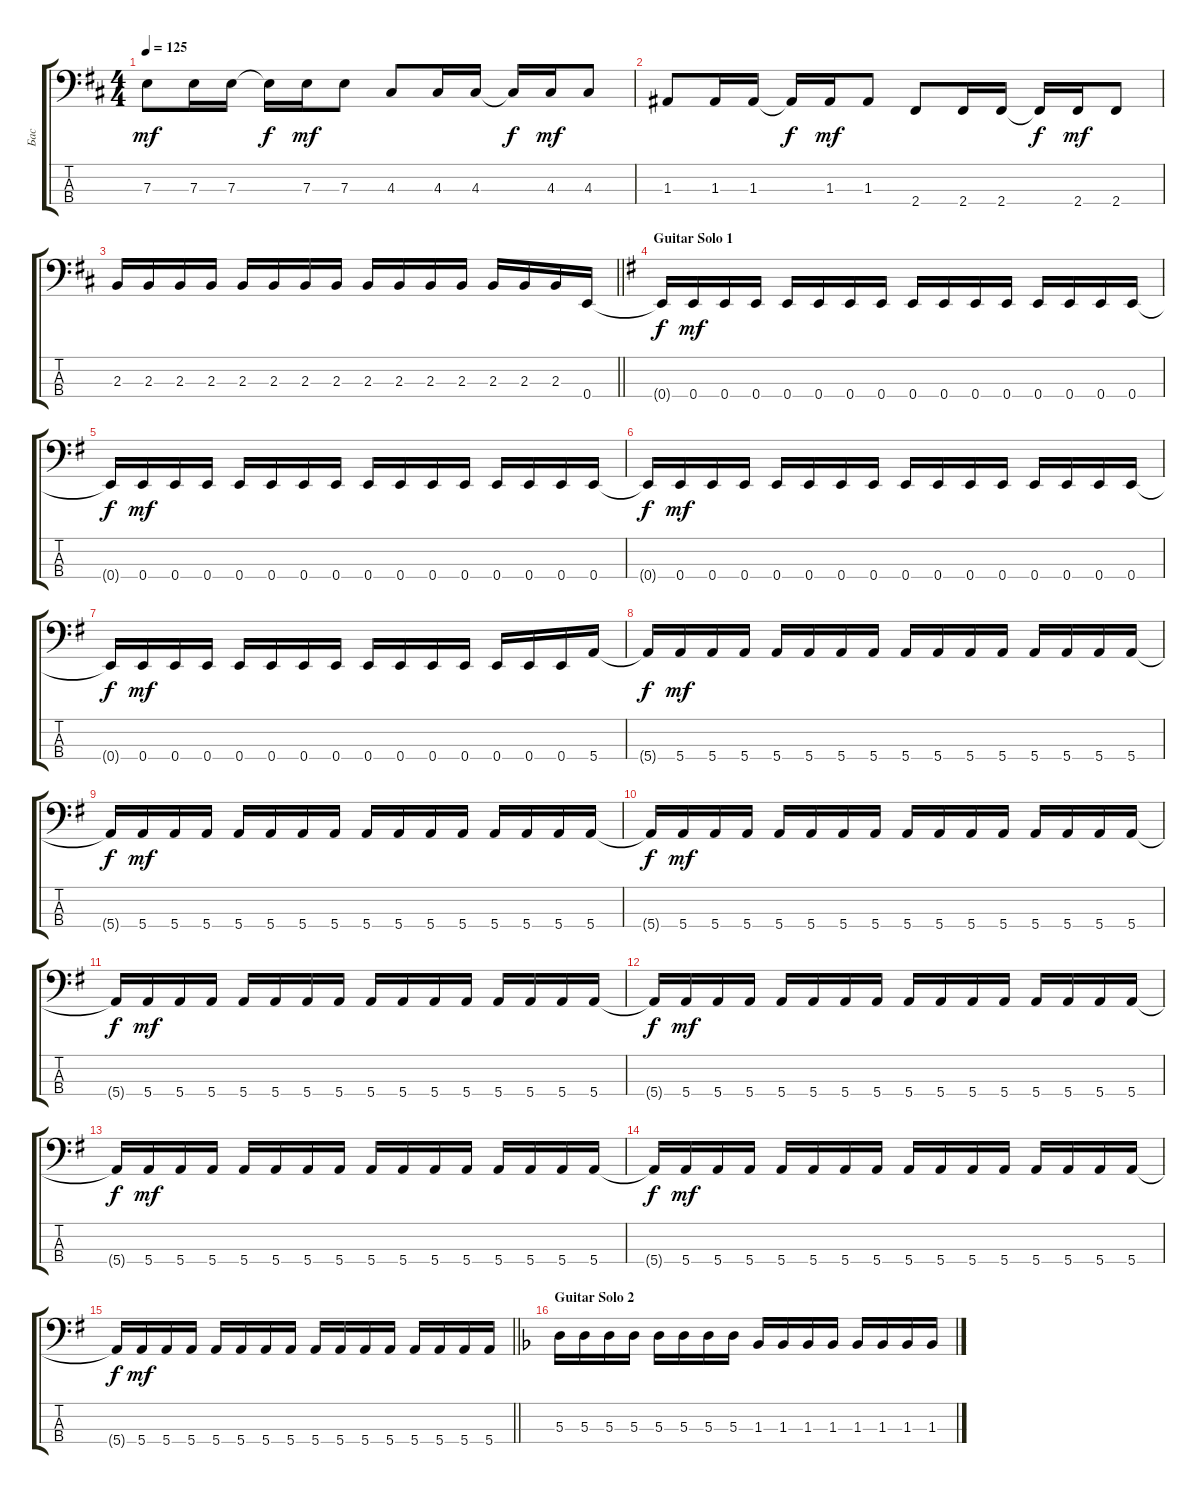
\track ("Бас" "Бас") {instrument electricbassfinger}
\staff {score tabs}
\tuning (G2 D2 A1 E1) {hide}
\ts (4 4)
\tempo 125
\clef f4
\ks bminor
7.3.8{dy mf} 7.3.16 7.3.16 7.3{t}.16{dy f} 7.3.16{dy mf} 7.3.8 4.3.8 4.3.16 4.3.16 4.3{t}.16{dy f} 4.3.16{dy mf} 4.3.8 |
1.3.8 1.3.16 1.3.16 1.3{t}.16{dy f} 1.3.16{dy mf} 1.3.8 2.4.8 2.4.16 2.4.16 2.4{t}.16{dy f} 2.4.16{dy mf} 2.4.8 |
\barLineRight lightlight
2.3.16 2.3.16 2.3.16 2.3.16 2.3.16 2.3.16 2.3.16 2.3.16 2.3.16 2.3.16 2.3.16 2.3.16 2.3.16 2.3.16 2.3.16 0.4.16 |
\section ("" "Guitar Solo 1")
\ks eminor
0.4{t}.16{dy f} 0.4.16{dy mf} 0.4.16 0.4.16 0.4.16 0.4.16 0.4.16 0.4.16 0.4.16 0.4.16 0.4.16 0.4.16 0.4.16 0.4.16 0.4.16 0.4.16 |
0.4{t}.16{dy f} 0.4.16{dy mf} 0.4.16 0.4.16 0.4.16 0.4.16 0.4.16 0.4.16 0.4.16 0.4.16 0.4.16 0.4.16 0.4.16 0.4.16 0.4.16 0.4.16 |
0.4{t}.16{dy f} 0.4.16{dy mf} 0.4.16 0.4.16 0.4.16 0.4.16 0.4.16 0.4.16 0.4.16 0.4.16 0.4.16 0.4.16 0.4.16 0.4.16 0.4.16 0.4.16 |
0.4{t}.16{dy f} 0.4.16{dy mf} 0.4.16 0.4.16 0.4.16 0.4.16 0.4.16 0.4.16 0.4.16 0.4.16 0.4.16 0.4.16 0.4.16 0.4.16 0.4.16 5.4.16 |
5.4{t}.16{dy f} 5.4.16{dy mf} 5.4.16 5.4.16 5.4.16 5.4.16 5.4.16 5.4.16 5.4.16 5.4.16 5.4.16 5.4.16 5.4.16 5.4.16 5.4.16 5.4.16 |
5.4{t}.16{dy f} 5.4.16{dy mf} 5.4.16 5.4.16 5.4.16 5.4.16 5.4.16 5.4.16 5.4.16 5.4.16 5.4.16 5.4.16 5.4.16 5.4.16 5.4.16 5.4.16 |
5.4{t}.16{dy f} 5.4.16{dy mf} 5.4.16 5.4.16 5.4.16 5.4.16 5.4.16 5.4.16 5.4.16 5.4.16 5.4.16 5.4.16 5.4.16 5.4.16 5.4.16 5.4.16 |
5.4{t}.16{dy f} 5.4.16{dy mf} 5.4.16 5.4.16 5.4.16 5.4.16 5.4.16 5.4.16 5.4.16 5.4.16 5.4.16 5.4.16 5.4.16 5.4.16 5.4.16 5.4.16 |
5.4{t}.16{dy f} 5.4.16{dy mf} 5.4.16 5.4.16 5.4.16 5.4.16 5.4.16 5.4.16 5.4.16 5.4.16 5.4.16 5.4.16 5.4.16 5.4.16 5.4.16 5.4.16 |
5.4{t}.16{dy f} 5.4.16{dy mf} 5.4.16 5.4.16 5.4.16 5.4.16 5.4.16 5.4.16 5.4.16 5.4.16 5.4.16 5.4.16 5.4.16 5.4.16 5.4.16 5.4.16 |
5.4{t}.16{dy f} 5.4.16{dy mf} 5.4.16 5.4.16 5.4.16 5.4.16 5.4.16 5.4.16 5.4.16 5.4.16 5.4.16 5.4.16 5.4.16 5.4.16 5.4.16 5.4.16 |
\barLineRight lightlight
5.4{t}.16{dy f} 5.4.16{dy mf} 5.4.16 5.4.16 5.4.16 5.4.16 5.4.16 5.4.16 5.4.16 5.4.16 5.4.16 5.4.16 5.4.16 5.4.16 5.4.16 5.4.16 |
\section ("" "Guitar Solo 2")
\ks dminor
5.3.16 5.3.16 5.3.16 5.3.16 5.3.16 5.3.16 5.3.16 5.3.16 1.3.16 1.3.16 1.3.16 1.3.16 1.3.16 1.3.16 1.3.16 1.3.16
